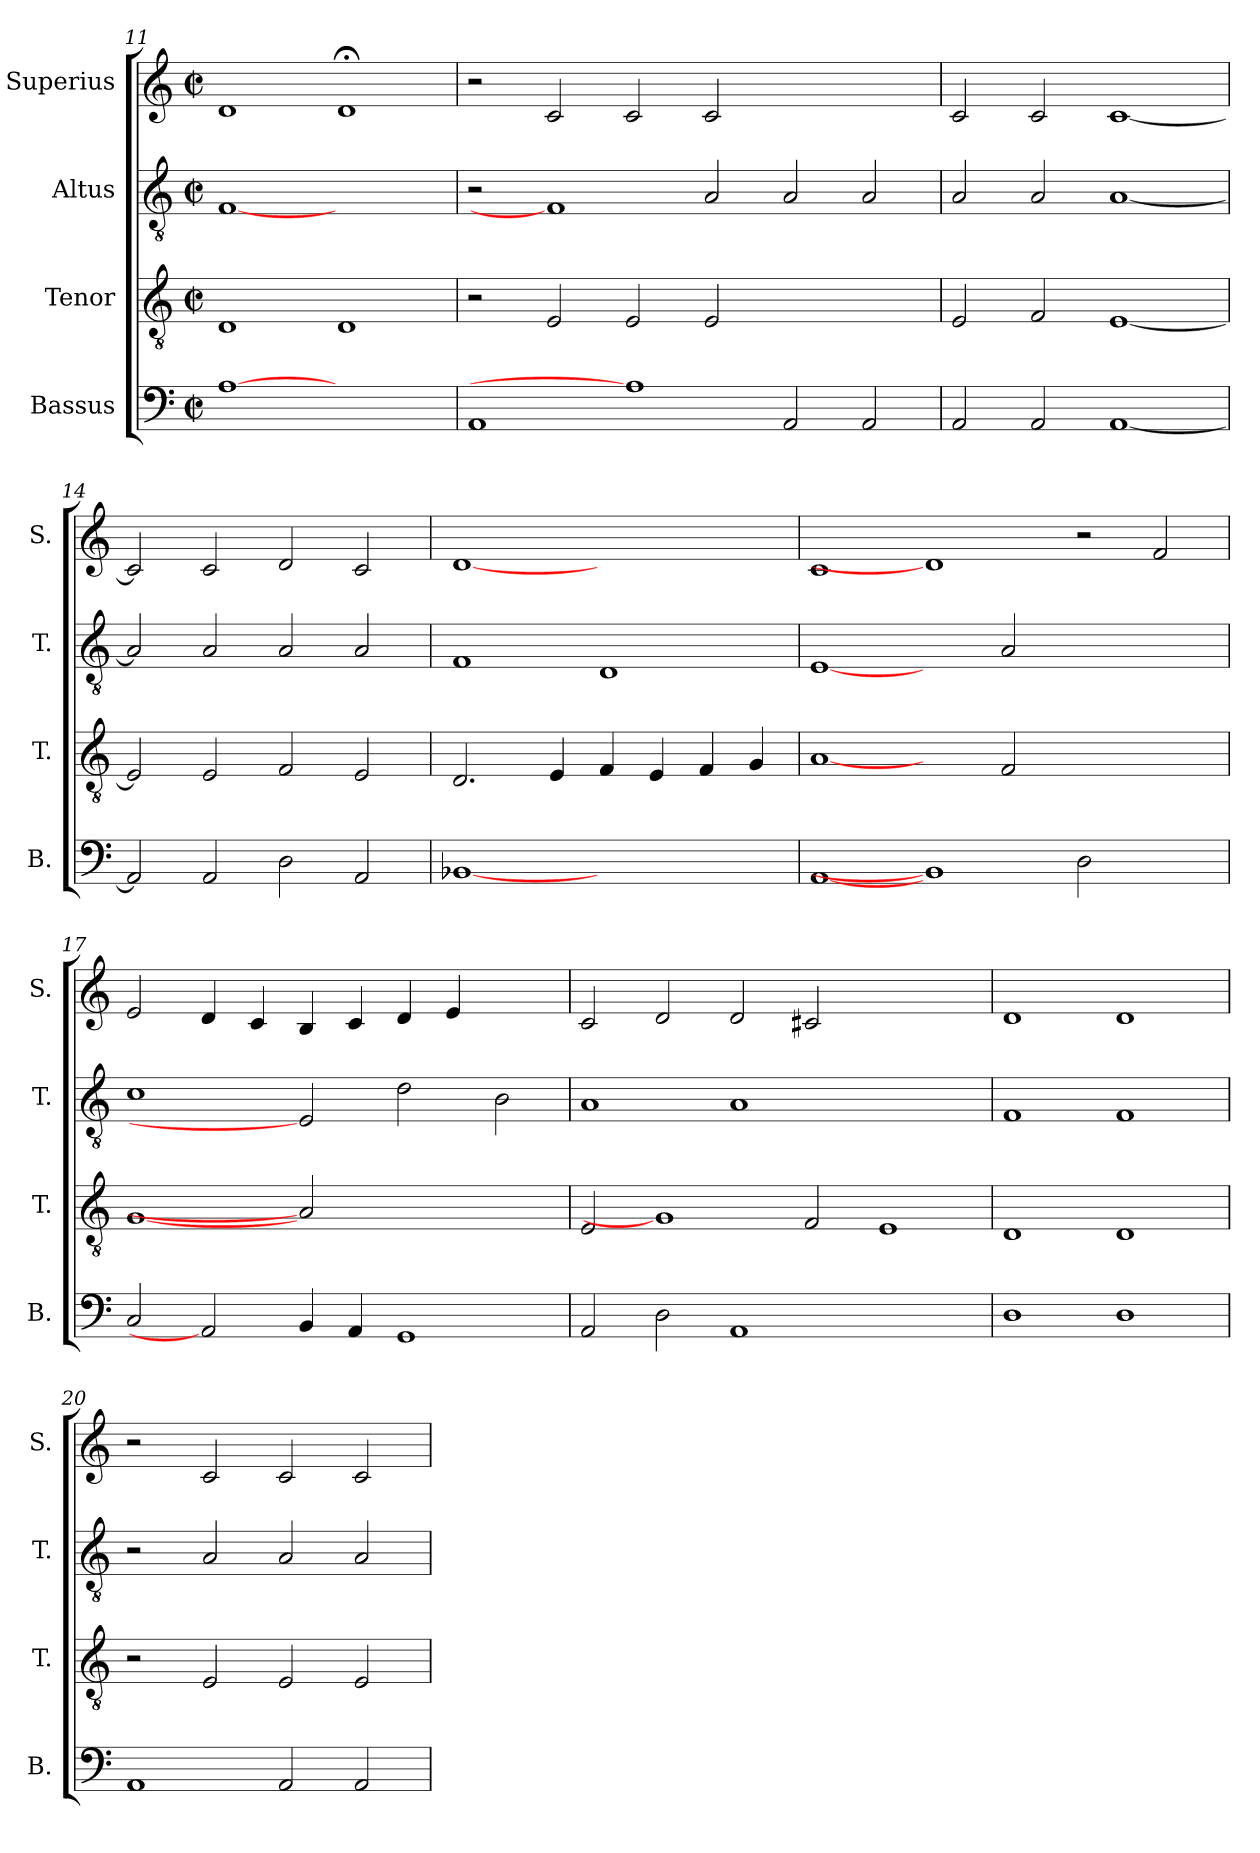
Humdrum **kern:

**kern	**kern	**kern	**kern
*part4	*part3	*part2	*part1
*staff4	*staff3	*staff2	*staff1
*I"Bassus	*I"Tenor	*I"Altus	*I"Superius
*I'B.	*I'T.	*I'T.	*I'S.
*clefF4	*clefGv2	*clefGv2	*clefG2
*	*ITrd7c12	*ITrd7c12	*
*k[]	*k[]	*k[]	*k[]
*C:	*C:	*C:	*C:
*M2/2	*M2/2	*M2/2	*M2/2
*met(c|)	*met(c|)	*met(c|)	*met(c|)
=11	=11	=11	=11
[1Ai	1DDi	[1FFi	1di
1ryy	1DDi	1ryy	1d;i
=12	=12	=12	=12
1AAi	2r	2r	2r
.	2EEi/	1FFi]	2ci/
1Ai]	2EEi/	.	2ci/
.	2EEi/	2AAi/	2ci/
2AAi/	1ryy	2AAi/	1ryy
2AAi/	.	2AAi/	.
=13	=13	=13	=13
2AAi/	2EEi/	2AAi/	2ci/
2AAi/	2FFi/	2AAi/	2ci/
[<1AAi	[<1EEi	[<1AAi	[<1ci
=14	=14	=14	=14
2AAi/]	2EEi/]	2AAi/]	2ci/]
2AAi/	2EEi/	2AAi/	2ci/
2Di\	2FFi/	2AAi/	2di/
2AAi/	2EEi/	2AAi/	2ci/
!!LO:LB:g=z
=15	=15	=15	=15
[1BB-Xi	2.DDi/	1FFi	[1di
.	4EEi/	.	.
1ryy	4FFi/	1DDi	1ryy
.	4EEi/	.	.
.	4FFi/	.	.
.	4GGi/	.	.
=16	=16	=16	=16
[1AAi	[1AAi	[1EEi	1ci
1BB-i]	2ryy	2ryy	1di]
.	2FFi/	2AAi/	.
2Di\	1ryy	1ryy	2r
2ryy	.	.	2fi/
=17	=17	=17	=17
2Ci/	[1GGi	1Ci	2ei/
2AAi]	.	.	4di/
.	.	.	4ci/
4BBi/	2AAi]	2EEi]	4Bi/
4AAi/	.	.	4ci/
1GGi	1ryy	2Di\	4di/
.	.	.	4ei/
.	.	2BBi\	2ryy
=18	=18	=18	=18
2AAi/	2EEi/	1AAi	2ci/
2Di\	1GGi]	.	2di/
1AAi	.	1AAi	2di/
.	2FFi/	.	2c#Xi/
1ryy	1EEi	1ryy	1ryy
=19	=19	=19	=19
1Di	1DDi	1FFi	1di
1Di	1DDi	1FFi	1di
!!LO:PB:g=z
=20	=20	=20	=20
1AAi	2r	2r	2r
.	2EEi/	2AAi/	2ci/
2AAi/	2EEi/	2AAi/	2ci/
2AAi/	2EEi/	2AAi/	2ci/
=	=	=	=
*-	*-	*-	*-
